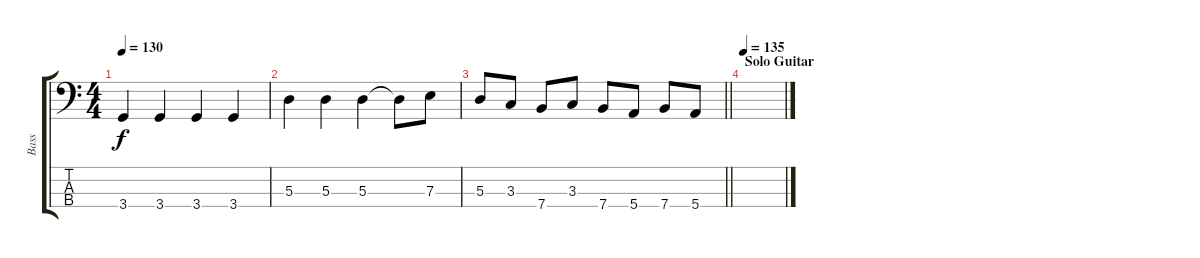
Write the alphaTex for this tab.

\track ("Bass" "Bass") {instrument electricbassfinger}
\staff {score tabs}
\tuning (G2 D2 A1 E1) {hide}
\ts (4 4)
\tempo 130
\clef f4
\ks c
3.4.4{dy f} 3.4.4 3.4.4 3.4.4 |
5.3.4 5.3.4 5.3.4 5.3{t}.8 7.3.8 |
\barLineRight lightlight
5.3.8 3.3.8 7.4.8 3.3.8 7.4.8 5.4.8 7.4.8 5.4.8 |
\section ("" "Solo Guitar")
\tempo 135
